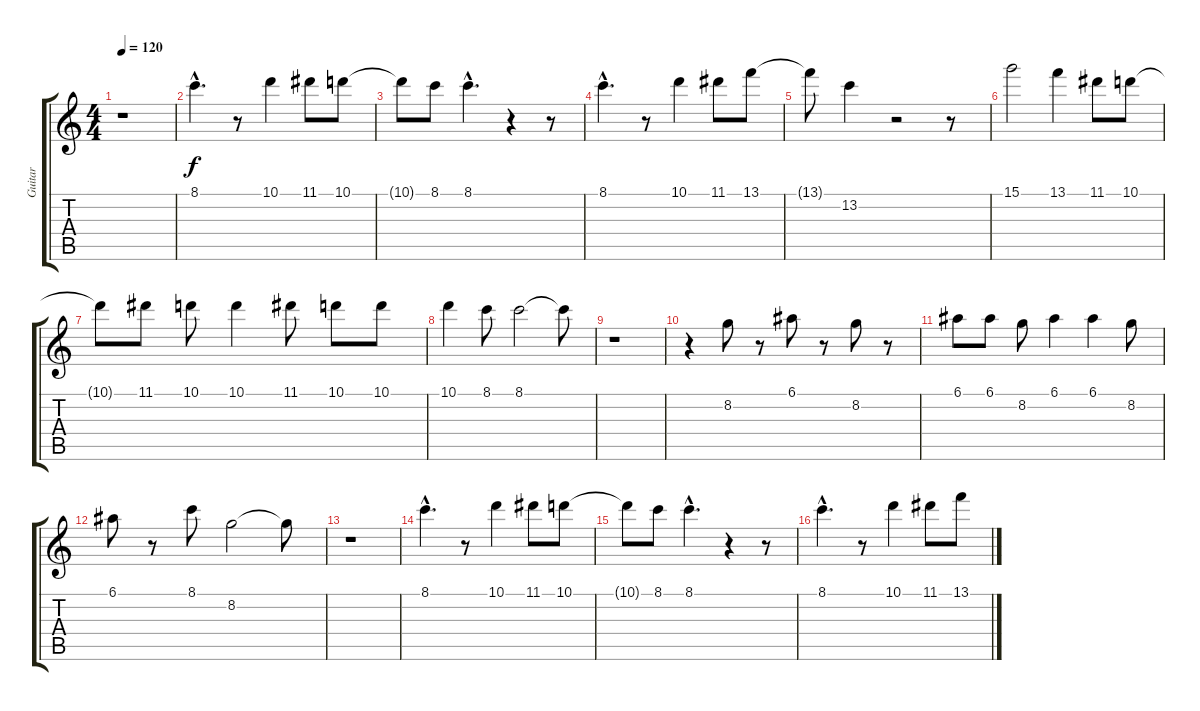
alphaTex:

\track ("Guitar" "Guitar") {instrument overdrivenguitar}
\staff {score tabs}
\tuning (E4 B3 G3 D3 A2 E2) {hide}
\ts (4 4)
\tempo 120
\clef g2
\ks c
r.1{dy f} |
8.1{hac}.4{d} r.8 10.1.4 11.1.8 10.1.8 |
10.1{t}.8 8.1.8 8.1{hac}.4{d} r.4 r.8 |
8.1{hac}.4{d} r.8 10.1.4 11.1.8 13.1.8 |
13.1{t}.8 13.2.4 r.2 r.8 |
15.1.2 13.1.4 11.1.8 10.1.8 |
10.1{t}.8 11.1.8 10.1.8 10.1.4 11.1.8 10.1.8 10.1.8 |
10.1.4 8.1.8 8.1.2 8.1{t}.8 |
r.1 |
r.4 8.2.8 r.8 6.1.8 r.8 8.2.8 r.8 |
6.1.8 6.1.8 8.2.8 6.1.4 6.1.4 8.2.8 |
6.1.8 r.8 8.1.8 8.2.2 8.2{t}.8 |
r.1 |
8.1{hac}.4{d} r.8 10.1.4 11.1.8 10.1.8 |
10.1{t}.8 8.1.8 8.1{hac}.4{d} r.4 r.8 |
8.1{hac}.4{d} r.8 10.1.4 11.1.8 13.1.8
